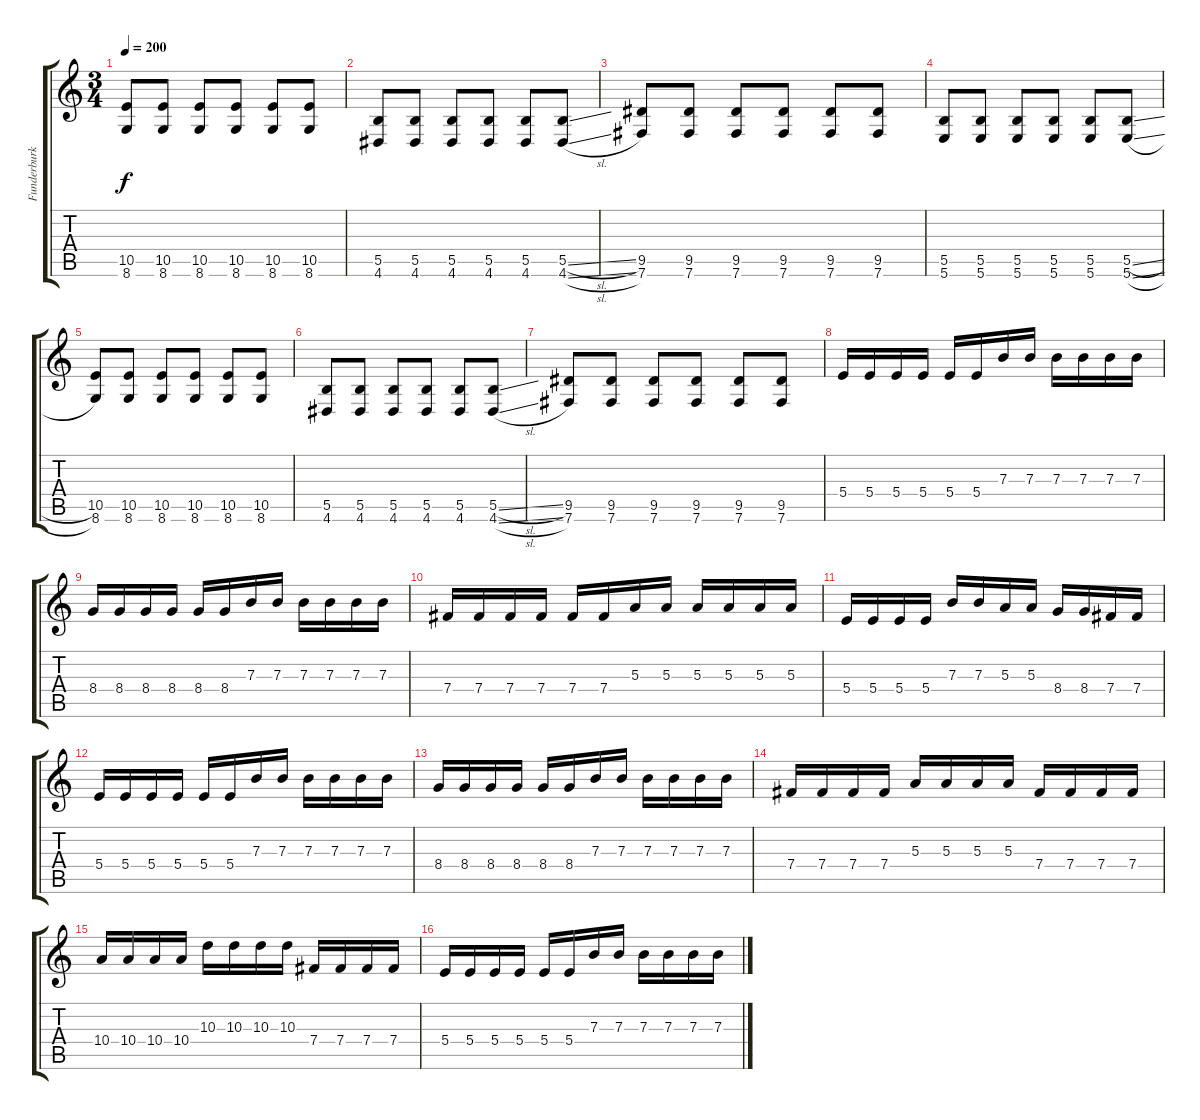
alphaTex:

\track ("Funderburk Rhythm" "Funderburk") {instrument overdrivenguitar}
\staff {score tabs}
\tuning (Db4 Ab3 E3 B2 Gb2 B1) {hide}
\ts (3 4)
\tempo 200
\clef g2
\ks c
(10.5 8.6).8{dy f} (10.5 8.6).8 (10.5 8.6).8 (10.5 8.6).8 (10.5 8.6).8 (10.5 8.6).8 |
(5.5 4.6).8 (5.5 4.6).8 (5.5 4.6).8 (5.5 4.6).8 (5.5 4.6).8 (5.5{sl} 4.6{sl}).8 |
(9.5 7.6).8 (9.5 7.6).8 (9.5 7.6).8 (9.5 7.6).8 (9.5 7.6).8 (9.5 7.6).8 |
(5.5 5.6).8 (5.5 5.6).8 (5.5 5.6).8 (5.5 5.6).8 (5.5 5.6).8 (5.5{sl} 5.6{sl}).8 |
(10.5 8.6).8 (10.5 8.6).8 (10.5 8.6).8 (10.5 8.6).8 (10.5 8.6).8 (10.5 8.6).8 |
(5.5 4.6).8 (5.5 4.6).8 (5.5 4.6).8 (5.5 4.6).8 (5.5 4.6).8 (5.5{sl} 4.6{sl}).8 |
(9.5 7.6).8 (9.5 7.6).8 (9.5 7.6).8 (9.5 7.6).8 (9.5 7.6).8 (9.5 7.6).8 |
5.4.16 5.4.16 5.4.16 5.4.16 5.4.16 5.4.16 7.3.16 7.3.16 7.3.16 7.3.16 7.3.16 7.3.16 |
8.4.16 8.4.16 8.4.16 8.4.16 8.4.16 8.4.16 7.3.16 7.3.16 7.3.16 7.3.16 7.3.16 7.3.16 |
7.4.16 7.4.16 7.4.16 7.4.16 7.4.16 7.4.16 5.3.16 5.3.16 5.3.16 5.3.16 5.3.16 5.3.16 |
5.4.16 5.4.16 5.4.16 5.4.16 7.3.16 7.3.16 5.3.16 5.3.16 8.4.16 8.4.16 7.4.16 7.4.16 |
5.4.16 5.4.16 5.4.16 5.4.16 5.4.16 5.4.16 7.3.16 7.3.16 7.3.16 7.3.16 7.3.16 7.3.16 |
8.4.16 8.4.16 8.4.16 8.4.16 8.4.16 8.4.16 7.3.16 7.3.16 7.3.16 7.3.16 7.3.16 7.3.16 |
7.4.16 7.4.16 7.4.16 7.4.16 5.3.16 5.3.16 5.3.16 5.3.16 7.4.16 7.4.16 7.4.16 7.4.16 |
10.4.16 10.4.16 10.4.16 10.4.16 10.3.16 10.3.16 10.3.16 10.3.16 7.4.16 7.4.16 7.4.16 7.4.16 |
5.4.16 5.4.16 5.4.16 5.4.16 5.4.16 5.4.16 7.3.16 7.3.16 7.3.16 7.3.16 7.3.16 7.3.16
